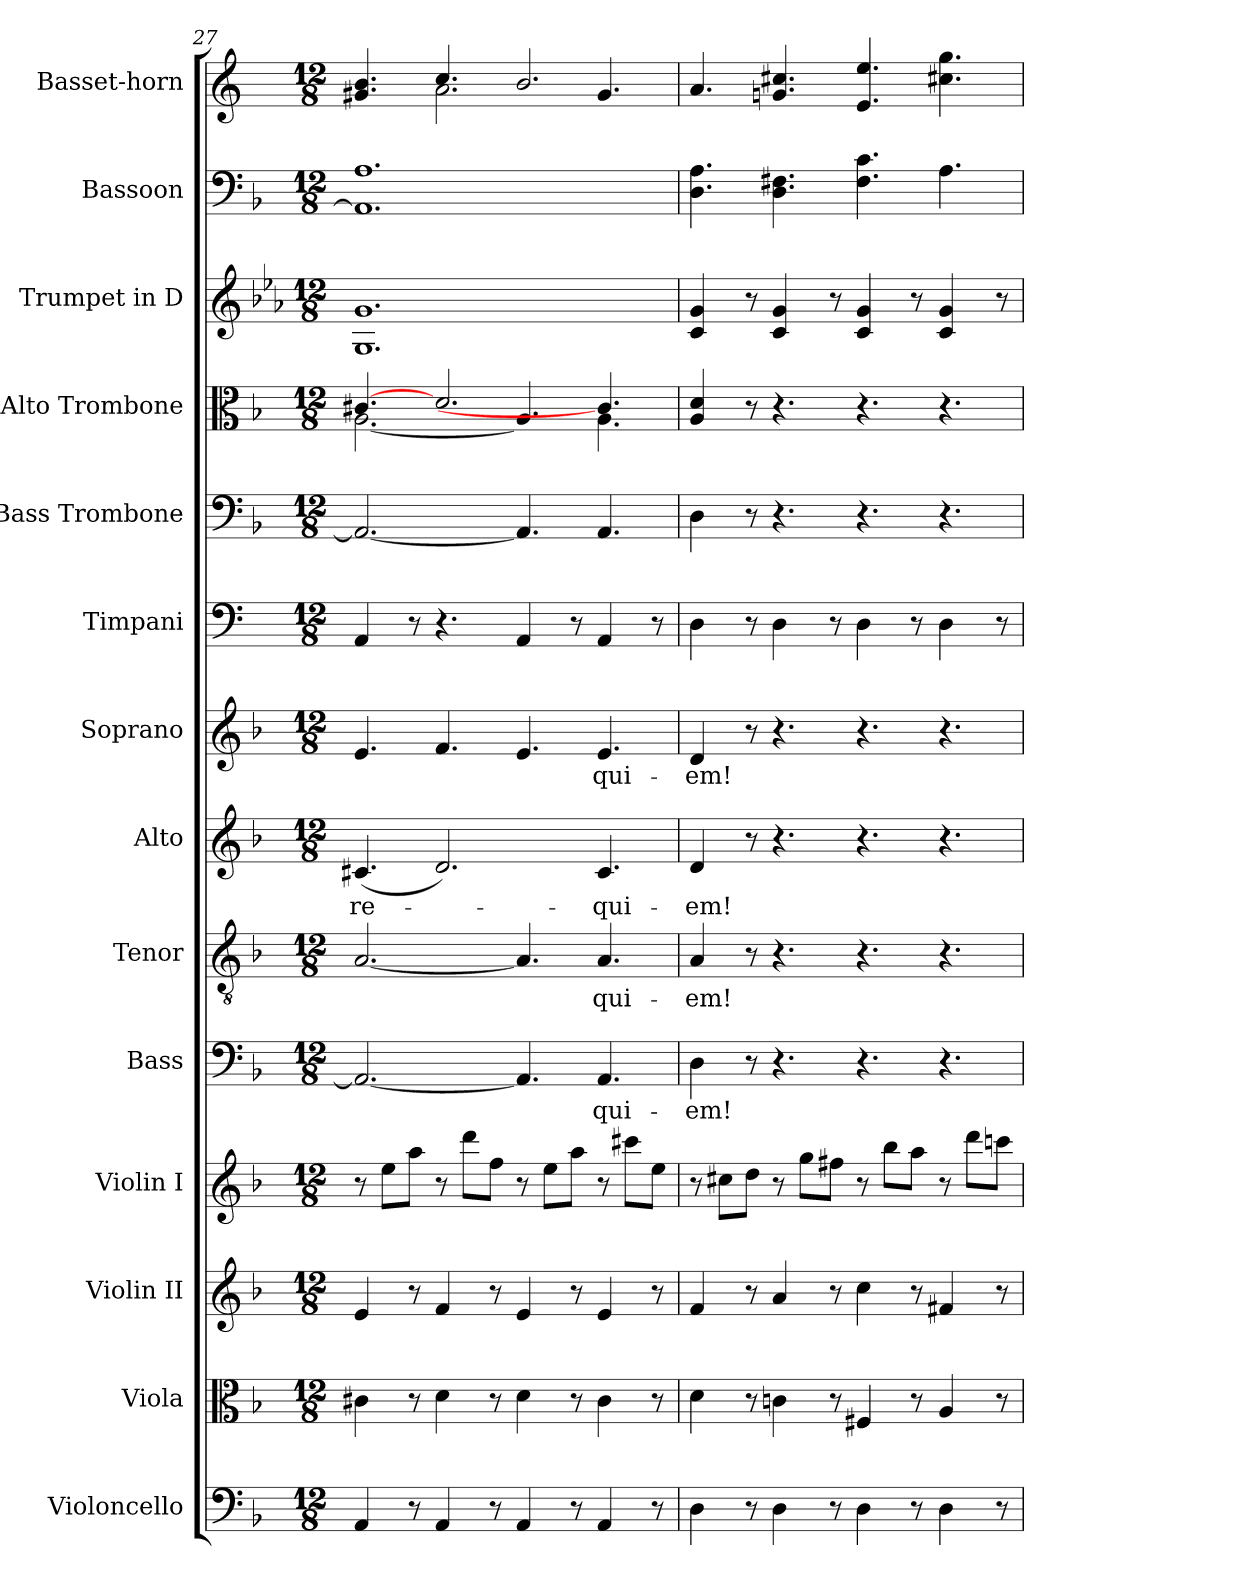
**kern	**kern	**kern	**kern	**kern	**text	**kern	**text	**kern	**text	**kern	**text	**kern	**kern	**kern	**kern	**kern	**kern
*part14	*part13	*part12	*part11	*part10	*part10	*part9	*part9	*part8	*part8	*part7	*part7	*part6	*part5	*part4	*part3	*part2	*part1
*staff14	*staff13	*staff12	*staff11	*staff10	*staff10	*staff9	*staff9	*staff8	*staff8	*staff7	*staff7	*staff6	*staff5	*staff4	*staff3	*staff2	*staff1
*I"Violoncello	*I"Viola	*I"Violin II	*I"Violin I	*I"Bass	*	*I"Tenor	*	*I"Alto	*	*I"Soprano	*	*I"Timpani	*I"Bass Trombone	*I"Alto Trombone	*I"Trumpet in D	*I"Bassoon	*I"Basset-horn
*I'Vc.	*I'Vla	*I'Vln II	*I'Vln I	*I'B.	*	*I'T.	*	*I'A.	*	*I'S.	*	*I'Timp.	*I'B. Tbn.	*I'A. Tbn.	*	*I'Bsn	*I'B.-hn
!!LO:PB:g=z
*clefF4	*clefC3	*clefG2	*clefG2	*clefF4	*	*clefGv2	*	*clefG2	*	*clefG2	*	*clefF4	*clefF4	*clefC3	*clefG2	*clefF4	*clefG2
*	*	*	*	*	*	*ITrd7c12	*	*	*	*	*	*	*	*	*ITrd-1c-2	*	*ITrd4c7
*k[b-]	*k[b-]	*k[b-]	*k[b-]	*k[b-]	*	*k[b-]	*	*k[b-]	*	*k[b-]	*	*k[]	*k[b-]	*k[b-]	*k[b-]	*k[b-]	*k[b-]
*F:	*F:	*F:	*F:	*F:	*	*F:	*	*F:	*	*F:	*	*C:	*F:	*F:	*F:	*F:	*F:
*M12/8	*M12/8	*M12/8	*M12/8	*M12/8	*	*M12/8	*	*M12/8	*	*M12/8	*	*M12/8	*M12/8	*M12/8	*M12/8	*M12/8	*M12/8
=27	=27	=27	=27	=27	=27	=27	=27	=27	=27	=27	=27	=27	=27	=27	=27	=27	=27
!	!	!	!	!	!	!	!	!	!LO:LY:b:color=#000000	!	!	!	!	!	!	!	!
*	*	*	*	*	*	*	*	*	*	*	*	*	*	*^	*	*^	*^
4AAi/	4c#Xi\	4ei/	8r	2.AAi/_	.	[2.AAi/	.	(4.c#Xi/	re-	4.ei/	.	4AAi/	2.AAi/_	[4.c#Xi/	[2.Ai\	1.Ai 1.ai	1.Ai	1.AAi]	4.c#Xi/ 4.ei	4.ryy
.	.	.	8eei\L	.	.	.	.	.	.	.	.	.	.	.	.	.	.	.	.	.
8r	8r	8r	8aai\J	.	.	.	.	.	.	.	.	8r	.	.	.	.	.	.	.	.
4AAi/	4di\	4fi/	8r	.	.	.	.	2.di/)	.	4.fi/	.	4.r	.	2.di/	.	.	.	.	4.fi/	2.di\
.	.	.	8dddi\L	.	.	.	.	.	.	.	.	.	.	.	.	.	.	.	.	.
8r	8r	8r	8ffi\J	.	.	.	.	.	.	.	.	.	.	.	.	.	.	.	.	.
4AAi/	4di\	4ei/	8r	4.AAi/]	.	4.AAi/]	.	.	.	4.ei/	.	4AAi/	4.AAi/]	.	4.Ai/]	.	.	.	2.ei/	.
.	.	.	8eei\L	.	.	.	.	.	.	.	.	.	.	.	.	.	.	.	.	.
8r	8r	8r	8aai\J	.	.	.	.	.	.	.	.	8r	.	.	.	.	.	.	.	.
!	!	!	!	!	!LO:LY:b:color=#000000	!	!	!	!	!	!	!	!	!	!	!	!	!	!	!
!	!	!	!	!	!	!	!LO:LY:b:color=#000000	!	!	!	!	!	!	!	!	!	!	!	!	!
!	!	!	!	!	!	!	!	!	!LO:LY:b:color=#000000	!	!	!	!	!	!	!	!	!	!	!
!	!	!	!	!	!	!	!	!	!	!	!LO:LY:b:color=#000000	!	!	!	!	!	!	!	!	!
4AAi/	4c#i\	4ei/	8r	4.AAi/	-qui-	4.AAi/	-qui-	4.c#i/	-qui-	4.ei/	-qui-	4AAi/	4.AAi/	4.c#i/]	4.Ai\	.	.	.	.	4.c#i/
.	.	.	8ccc#Xi\L	.	.	.	.	.	.	.	.	.	.	.	.	.	.	.	.	.
8r	8r	8r	8eei\J	.	.	.	.	.	.	.	.	8r	.	.	.	.	.	.	.	.
*	*	*	*	*	*	*	*	*	*	*	*	*	*	*	*	*	*v	*v	*	*
*	*	*	*	*	*	*	*	*	*	*	*	*	*	*v	*v	*	*	*v	*v
=28	=28	=28	=28	=28	=28	=28	=28	=28	=28	=28	=28	=28	=28	=28	=28	=28	=28
!	!	!	!	!	!LO:LY:b:color=#000000	!	!	!	!	!	!	!	!	!	!	!	!
!	!	!	!	!	!	!	!LO:LY:b:color=#000000	!	!	!	!	!	!	!	!	!	!
!	!	!	!	!	!	!	!	!	!LO:LY:b:color=#000000	!	!	!	!	!	!	!	!
!	!	!	!	!	!	!	!	!	!	!	!LO:LY:b:color=#000000	!	!	!	!	!	!
4Di\	4di\	4fi/	8r	4Di\	-em!	4AAi/	-em!	4di/	-em!	4di/	-em!	4Di\	4Di\	4Ai/ 4di	4di/ 4ai	4.Di\ 4.Ai	4.di/
.	.	.	8cc#Xi\L	.	.	.	.	.	.	.	.	.	.	.	.	.	.
8r	8r	8r	8ddi\J	8r	.	8r	.	8r	.	8r	.	8r	8r	8r	8r	.	.
4Di\	4cni\	4ai/	8r	4.r	.	4.r	.	4.r	.	4.r	.	4Di\	4.r	4.r	4di/ 4ai	4.Di\ 4.F#Xi	4.cni/ 4.f#Xi
.	.	.	8ggi\L	.	.	.	.	.	.	.	.	.	.	.	.	.	.
8r	8r	8r	8ff#Xi\J	.	.	.	.	.	.	.	.	8r	.	.	8r	.	.
4Di\	4F#Xi/	4cci\	8r	4.r	.	4.r	.	4.r	.	4.r	.	4Di\	4.r	4.r	4di/ 4ai	4.F#i\ 4.ci	4.Ai/ 4.ai
.	.	.	8bb-i\L	.	.	.	.	.	.	.	.	.	.	.	.	.	.
8r	8r	8r	8aai\J	.	.	.	.	.	.	.	.	8r	.	.	8r	.	.
4Di\	4Ai/	4f#Xi/	8r	4.r	.	4.r	.	4.r	.	4.r	.	4Di\	4.r	4.r	4di/ 4ai	4.Ai\	4.f#Xi\ 4.cci
.	.	.	8dddi\L	.	.	.	.	.	.	.	.	.	.	.	.	.	.
8r	8r	8r	8cccni\J	.	.	.	.	.	.	.	.	8r	.	.	8r	.	.
=	=	=	=	=	=	=	=	=	=	=	=	=	=	=	=	=	=
*-	*-	*-	*-	*-	*-	*-	*-	*-	*-	*-	*-	*-	*-	*-	*-	*-	*-
